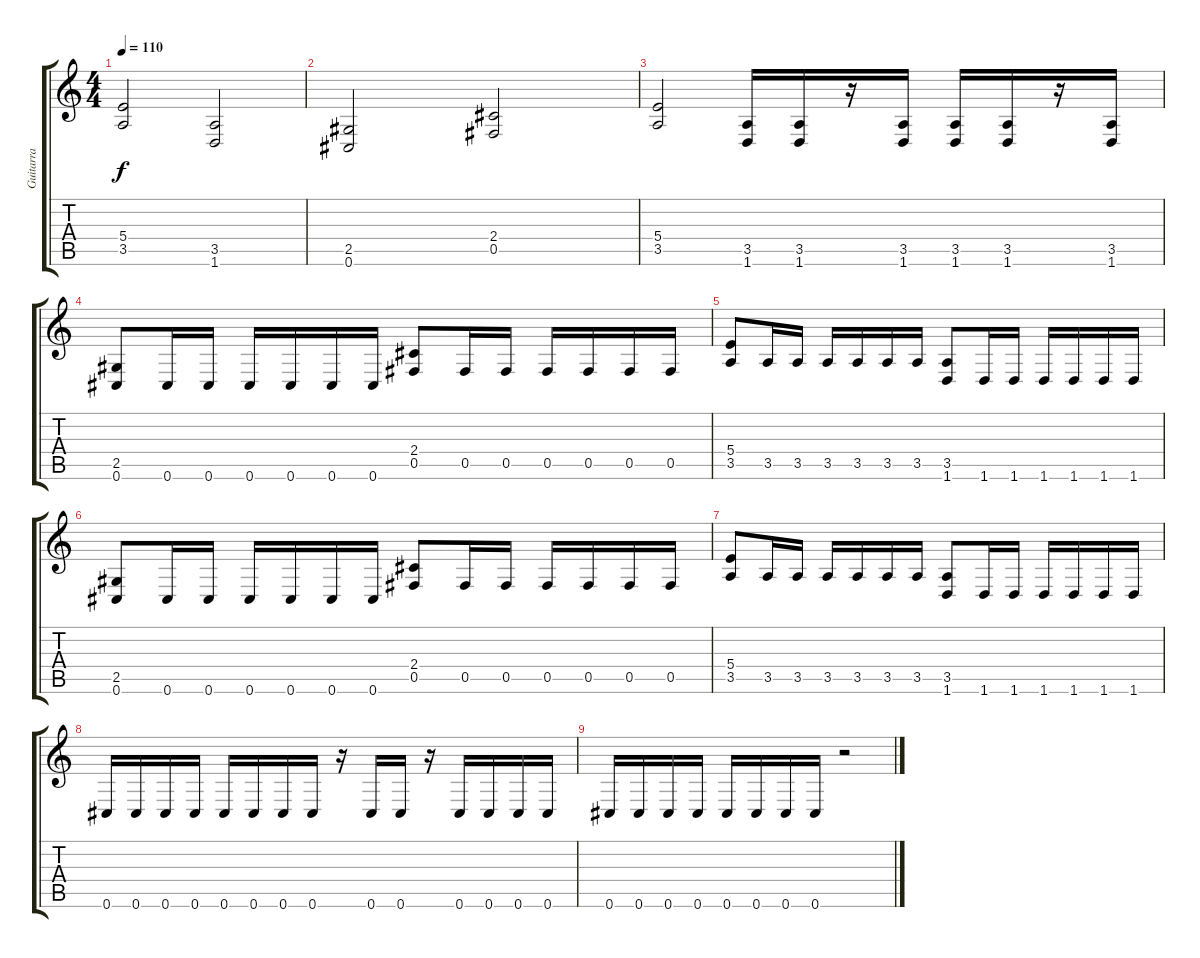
\track ("Guitarra" "Guitarra") {instrument distortionguitar}
\staff {score tabs}
\tuning (Db4 Ab3 E3 B2 Gb2 Db2) {hide}
\ts (4 4)
\tempo 110
\clef g2
\ks c
(5.4 3.5).2{dy f} (3.5 1.6).2 |
(2.5 0.6).2 (2.4 0.5).2 |
(5.4 3.5).2 (3.5 1.6).16 (3.5 1.6).16 r.16 (3.5 1.6).16 (3.5 1.6).16 (3.5 1.6).16 r.16 (3.5 1.6).16 |
(2.5 0.6).8 0.6.16 0.6.16 0.6.16 0.6.16 0.6.16 0.6.16 (2.4 0.5).8 0.5.16 0.5.16 0.5.16 0.5.16 0.5.16 0.5.16 |
(5.4 3.5).8 3.5.16 3.5.16 3.5.16 3.5.16 3.5.16 3.5.16 (3.5 1.6).8 1.6.16 1.6.16 1.6.16 1.6.16 1.6.16 1.6.16 |
(2.5 0.6).8 0.6.16 0.6.16 0.6.16 0.6.16 0.6.16 0.6.16 (2.4 0.5).8 0.5.16 0.5.16 0.5.16 0.5.16 0.5.16 0.5.16 |
(5.4 3.5).8 3.5.16 3.5.16 3.5.16 3.5.16 3.5.16 3.5.16 (3.5 1.6).8 1.6.16 1.6.16 1.6.16 1.6.16 1.6.16 1.6.16 |
0.6.16 0.6.16 0.6.16 0.6.16 0.6.16 0.6.16 0.6.16 0.6.16 r.16 0.6.16 0.6.16 r.16 0.6.16 0.6.16 0.6.16 0.6.16 |
0.6.16 0.6.16 0.6.16 0.6.16 0.6.16 0.6.16 0.6.16 0.6.16 r.2
